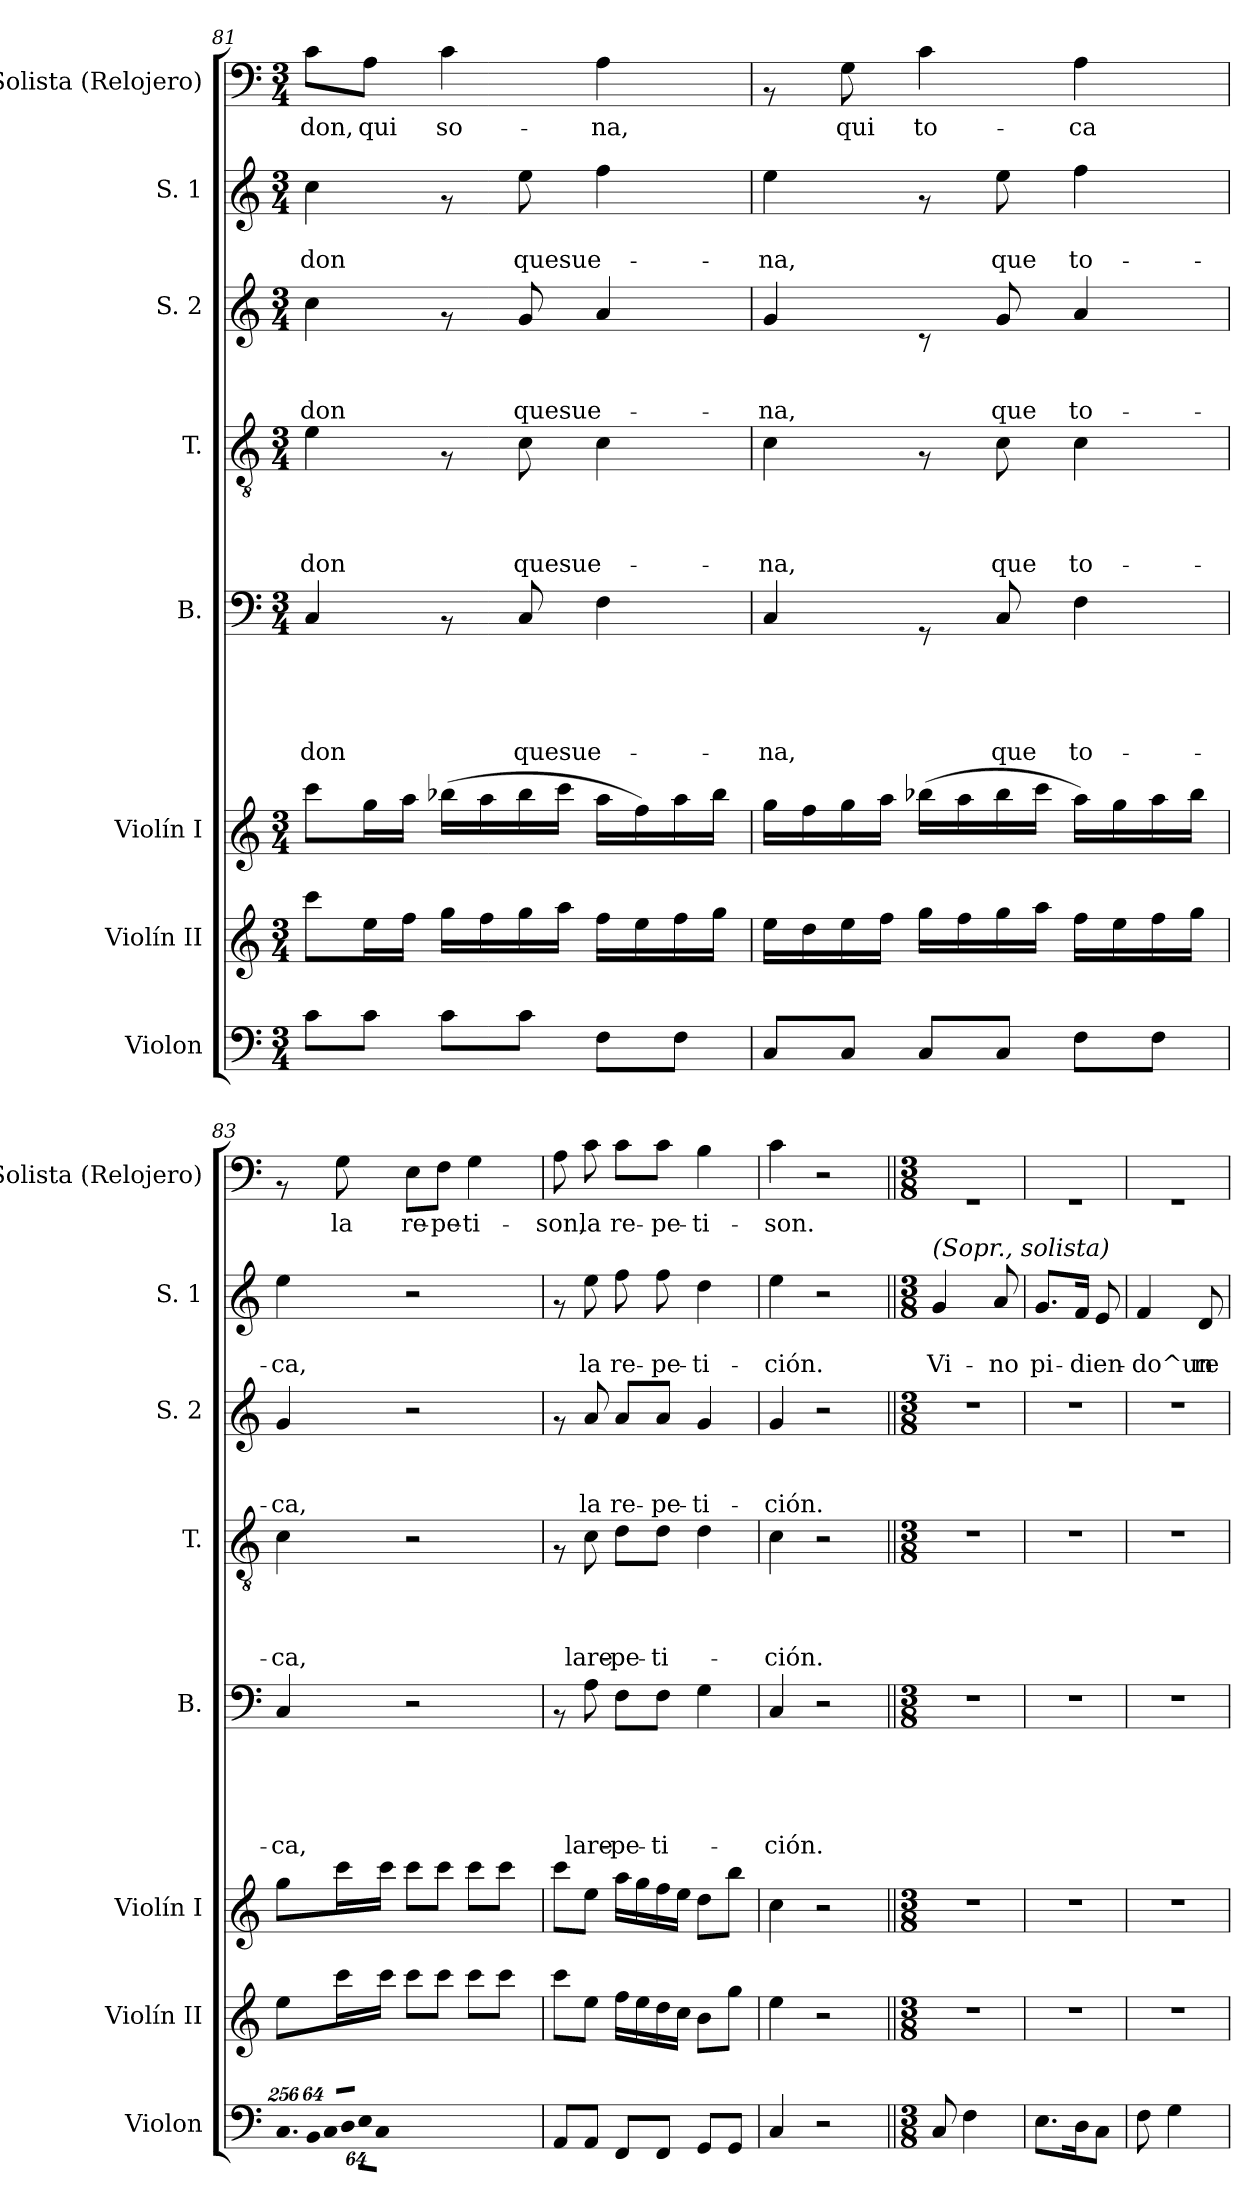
**kern	**kern	**kern	**kern	**text	**text	**text	**text	**text	**kern	**text	**text	**text	**text	**kern	**text	**text	**text	**kern	**text	**text	**kern	**text
*part8	*part7	*part6	*part5	*part5	*part5	*part5	*part5	*part5	*part4	*part4	*part4	*part4	*part4	*part3	*part3	*part3	*part3	*part2	*part2	*part2	*part1	*part1
*staff8	*staff7	*staff6	*staff5	*staff5	*staff5	*staff5	*staff5	*staff5	*staff4	*staff4	*staff4	*staff4	*staff4	*staff3	*staff3	*staff3	*staff3	*staff2	*staff2	*staff2	*staff1	*staff1
*I"Violon	*I"Violín II	*I"Violín I	*I"B.	*	*	*	*	*	*I"T.	*	*	*	*	*I"S. 2	*	*	*	*I"S. 1	*	*	*I"Solista (Relojero)	*
*I'Violon	*I'Violín II	*I'Violín I	*I'B.	*	*	*	*	*	*I'T.	*	*	*	*	*I'S. 2	*	*	*	*I'S. 1	*	*	*I'Solista (Relojero)	*
!!LO:LB:g=z
*clefF4	*clefG2	*clefG2	*clefF4	*	*	*	*	*	*clefGv2	*	*	*	*	*clefG2	*	*	*	*clefG2	*	*	*clefF4	*
*k[]	*k[]	*k[]	*k[]	*	*	*	*	*	*k[]	*	*	*	*	*k[]	*	*	*	*k[]	*	*	*k[]	*
*C:	*C:	*C:	*C:	*	*	*	*	*	*C:	*	*	*	*	*C:	*	*	*	*C:	*	*	*C:	*
*M3/4	*M3/4	*M3/4	*M3/4	*	*	*	*	*	*M3/4	*	*	*	*	*M3/4	*	*	*	*M3/4	*	*	*M3/4	*
=81	=81	=81	=81	=81	=81	=81	=81	=81	=81	=81	=81	=81	=81	=81	=81	=81	=81	=81	=81	=81	=81	=81
!	!	!	!	!	!	!	!	!LO:LY:b	!	!	!	!	!LO:LY:b	!	!	!	!LO:LY:b	!	!	!LO:LY:b	!	!LO:LY:b
8c\L	8ccc\L	8ccc\L	4C/	.	.	.	.	don	4e\	.	.	.	don	4cc\	.	.	don	4cc\	.	don	8c\L	don,
!	!	!	!	!	!	!	!	!	!	!	!	!	!	!	!	!	!	!	!	!	!	!LO:LY:b
8c\J	16ee\L	16gg\L	.	.	.	.	.	.	.	.	.	.	.	.	.	.	.	.	.	.	8A\J	qui
.	16ff\JJ	16aa\JJ	.	.	.	.	.	.	.	.	.	.	.	.	.	.	.	.	.	.	.	.
!	!	!	!	!	!	!	!	!	!	!	!	!	!	!	!	!	!	!	!	!	!	!LO:LY:b
8c\L	16gg\LL	(<16bb-X\LL	8rAA	.	.	.	.	.	8rF	.	.	.	.	8rf	.	.	.	8rf	.	.	4c\	so-
.	16ff\	16aa\	.	.	.	.	.	.	.	.	.	.	.	.	.	.	.	.	.	.	.	.
!	!	!	!	!	!	!	!	!LO:LY:b	!	!	!	!	!LO:LY:b	!	!	!	!LO:LY:b	!	!	!LO:LY:b	!	!
8c\J	16gg\	16bb-\	8C/	.	.	.	.	quesue-	8c\	.	.	.	quesue-	8g/	.	.	quesue-	8ee\	.	quesue-	.	.
.	16aa\JJ	16ccc\JJ	.	.	.	.	.	.	.	.	.	.	.	.	.	.	.	.	.	.	.	.
!	!	!	!	!	!	!	!	!	!	!	!	!	!	!	!	!	!	!	!	!	!	!LO:LY:b
8F\L	16ff\LL	16aa\LL	4F\	.	.	.	.	.	4c\	.	.	.	.	4a/	.	.	.	4ff\	.	.	4A\	-na,
.	16ee\	16ff\)	.	.	.	.	.	.	.	.	.	.	.	.	.	.	.	.	.	.	.	.
8F\J	16ff\	16aa\	.	.	.	.	.	.	.	.	.	.	.	.	.	.	.	.	.	.	.	.
.	16gg\JJ	16bb-\JJ	.	.	.	.	.	.	.	.	.	.	.	.	.	.	.	.	.	.	.	.
=82	=82	=82	=82	=82	=82	=82	=82	=82	=82	=82	=82	=82	=82	=82	=82	=82	=82	=82	=82	=82	=82	=82
!	!	!	!	!	!	!	!	!LO:LY:b	!	!	!	!	!LO:LY:b	!	!	!	!LO:LY:b	!	!	!LO:LY:b	!	!
8C/L	16ee\LL	16gg\LL	4C/	.	.	.	.	-na,	4c\	.	.	.	-na,	4g/	.	.	-na,	4ee\	.	-na,	8rAA	.
.	16dd\	16ff\	.	.	.	.	.	.	.	.	.	.	.	.	.	.	.	.	.	.	.	.
!	!	!	!	!	!	!	!	!	!	!	!	!	!	!	!	!	!	!	!	!	!	!LO:LY:b
8C/J	16ee\	16gg\	.	.	.	.	.	.	.	.	.	.	.	.	.	.	.	.	.	.	8G\	qui
.	16ff\JJ	16aa\JJ	.	.	.	.	.	.	.	.	.	.	.	.	.	.	.	.	.	.	.	.
!	!	!	!	!	!	!	!	!	!	!	!	!	!	!	!	!	!	!	!	!	!	!LO:LY:b
8C/L	16gg\LL	(<16bb-X\LL	8rGG	.	.	.	.	.	8rF	.	.	.	.	8rc	.	.	.	8rf	.	.	4c\	to-
.	16ff\	16aa\	.	.	.	.	.	.	.	.	.	.	.	.	.	.	.	.	.	.	.	.
!	!	!	!	!	!	!	!	!LO:LY:b	!	!	!	!	!LO:LY:b	!	!	!	!LO:LY:b	!	!	!LO:LY:b	!	!
8C/J	16gg\	16bb-\	8C/	.	.	.	.	que	8c\	.	.	.	que	8g/	.	.	que	8ee\	.	que	.	.
.	16aa\JJ	16ccc\JJ	.	.	.	.	.	.	.	.	.	.	.	.	.	.	.	.	.	.	.	.
!	!	!	!	!	!	!	!	!LO:LY:b	!	!	!	!	!LO:LY:b	!	!	!	!LO:LY:b	!	!	!LO:LY:b	!	!LO:LY:b
8F\L	16ff\LL	16aa\LL)	4F\	.	.	.	.	to-	4c\	.	.	.	to-	4a/	.	.	to-	4ff\	.	to-	4A\	-ca
.	16ee\	16gg\	.	.	.	.	.	.	.	.	.	.	.	.	.	.	.	.	.	.	.	.
8F\J	16ff\	16aa\	.	.	.	.	.	.	.	.	.	.	.	.	.	.	.	.	.	.	.	.
.	16gg\JJ	16bb-\JJ	.	.	.	.	.	.	.	.	.	.	.	.	.	.	.	.	.	.	.	.
=83	=83	=83	=83	=83	=83	=83	=83	=83	=83	=83	=83	=83	=83	=83	=83	=83	=83	=83	=83	=83	=83	=83
*Xbrackettup	*	*	*	*	*	*	*	*	*	*	*	*	*	*	*	*	*	*	*	*	*	*
!LO:N:vis=8.	!	!	!	!	!	!	!	!LO:LY:b	!	!	!	!	!LO:LY:b	!	!	!	!LO:LY:b	!	!	!LO:LY:b	!	!
4096%171C/	8ee\L	8gg\L	4C/	.	.	.	.	-ca,	4c\	.	.	.	-ca,	4g/	.	.	-ca,	4ee\	.	-ca,	8rAA	.
32ryy	.	.	.	.	.	.	.	.	.	.	.	.	.	.	.	.	.	.	.	.	.	.
1024ryy	.	.	.	.	.	.	.	.	.	.	.	.	.	.	.	.	.	.	.	.	.	.
!LO:N:vis=16	!	!	!	!	!	!	!	!	!	!	!	!	!	!	!	!	!	!	!	!	!	!
4096%57BB/	.	.	.	.	.	.	.	.	.	.	.	.	.	.	.	.	.	.	.	.	.	.
128ryy	.	.	.	.	.	.	.	.	.	.	.	.	.	.	.	.	.	.	.	.	.	.
512.ryy	.	.	.	.	.	.	.	.	.	.	.	.	.	.	.	.	.	.	.	.	.	.
!LO:N:vis=8	!	!	!	!	!	!	!	!	!	!	!	!	!	!	!	!	!	!	!	!	!	!
2048%57C/L	.	.	.	.	.	.	.	.	.	.	.	.	.	.	.	.	.	.	.	.	.	.
!	!	!	!	!	!	!	!	!	!	!	!	!	!	!	!	!	!	!	!	!	!	!LO:LY:b
.	16ccc\L	16ccc\L	.	.	.	.	.	.	.	.	.	.	.	.	.	.	.	.	.	.	8G\	la
!LO:N:vis=8	!	!	!	!	!	!	!	!	!	!	!	!	!	!	!	!	!	!	!	!	!	!
2048%57D/J	.	.	.	.	.	.	.	.	.	.	.	.	.	.	.	.	.	.	.	.	.	.
!LO:N:vis=8	!	!	!	!	!	!	!	!	!	!	!	!	!	!	!	!	!	!	!	!	!	!
2048%57E\L	.	.	.	.	.	.	.	.	.	.	.	.	.	.	.	.	.	.	.	.	.	.
!LO:N:vis=8	!	!	!	!	!	!	!	!	!	!	!	!	!	!	!	!	!	!	!	!	!	!
2048%57C\J	.	.	.	.	.	.	.	.	.	.	.	.	.	.	.	.	.	.	.	.	.	.
.	16ccc\JJ	16ccc\JJ	.	.	.	.	.	.	.	.	.	.	.	.	.	.	.	.	.	.	.	.
2ryy	.	.	.	.	.	.	.	.	.	.	.	.	.	.	.	.	.	.	.	.	.	.
!	!	!	!	!	!	!	!	!	!	!	!	!	!	!	!	!	!	!	!	!	!	!LO:LY:b
.	8ccc\L	8ccc\L	2r	.	.	.	.	.	2r	.	.	.	.	2r	.	.	.	2r	.	.	8E\L	re-
!	!	!	!	!	!	!	!	!	!	!	!	!	!	!	!	!	!	!	!	!	!	!LO:LY:b
.	8ccc\J	8ccc\J	.	.	.	.	.	.	.	.	.	.	.	.	.	.	.	.	.	.	8F\J	-pe-
!	!	!	!	!	!	!	!	!	!	!	!	!	!	!	!	!	!	!	!	!	!	!LO:LY:b
.	8ccc\L	8ccc\L	.	.	.	.	.	.	.	.	.	.	.	.	.	.	.	.	.	.	4G\	-ti-
.	8ccc\J	8ccc\J	.	.	.	.	.	.	.	.	.	.	.	.	.	.	.	.	.	.	.	.
32ryy	.	.	.	.	.	.	.	.	.	.	.	.	.	.	.	.	.	.	.	.	.	.
128ryy	.	.	.	.	.	.	.	.	.	.	.	.	.	.	.	.	.	.	.	.	.	.
1024ryy	.	.	.	.	.	.	.	.	.	.	.	.	.	.	.	.	.	.	.	.	.	.
=84	=84	=84	=84	=84	=84	=84	=84	=84	=84	=84	=84	=84	=84	=84	=84	=84	=84	=84	=84	=84	=84	=84
!	!	!	!	!	!	!	!	!	!	!	!	!	!	!	!	!	!	!	!	!	!	!LO:LY:b
8AA/L	8ccc\L	8ccc\L	8rAA	.	.	.	.	.	8rF	.	.	.	.	8rf	.	.	.	8rf	.	.	8A\	-son,
!	!	!	!	!	!	!	!	!LO:LY:b	!	!	!	!	!LO:LY:b	!	!	!	!LO:LY:b	!	!	!LO:LY:b	!	!LO:LY:b
8AA/J	8ee\J	8ee\J	8A\	.	.	.	.	lare-	8c\	.	.	.	lare-	8a/	.	.	la	8ee\	.	la	8c\	la
!	!	!	!	!	!	!	!	!LO:LY:b	!	!	!	!	!LO:LY:b	!	!	!	!LO:LY:b	!	!	!LO:LY:b	!	!LO:LY:b
8FF/L	16ff\LL	16aa\LL	8F\L	.	.	.	.	-pe-	8d\L	.	.	.	-pe-	8a/L	.	.	re-	8ff\	.	re-	8c\L	re-
.	16ee\	16gg\	.	.	.	.	.	.	.	.	.	.	.	.	.	.	.	.	.	.	.	.
!	!	!	!	!	!	!	!	!LO:LY:b	!	!	!	!	!LO:LY:b	!	!	!	!LO:LY:b	!	!	!LO:LY:b	!	!LO:LY:b
8FF/J	16dd\	16ff\	8F\J	.	.	.	.	-ti-	8d\J	.	.	.	-ti-	8a/J	.	.	-pe-	8ff\	.	-pe-	8c\J	-pe-
.	16cc\JJ	16ee\JJ	.	.	.	.	.	.	.	.	.	.	.	.	.	.	.	.	.	.	.	.
!	!	!	!	!	!	!	!	!	!	!	!	!	!	!	!	!	!LO:LY:b	!	!	!LO:LY:b	!	!LO:LY:b
8GG/L	8b\L	8dd\L	4G\	.	.	.	.	.	4d\	.	.	.	.	4g/	.	.	-ti-	4dd\	.	-ti-	4B\	-ti-
8GG/J	8gg\J	8bb\J	.	.	.	.	.	.	.	.	.	.	.	.	.	.	.	.	.	.	.	.
=85	=85	=85	=85	=85	=85	=85	=85	=85	=85	=85	=85	=85	=85	=85	=85	=85	=85	=85	=85	=85	=85	=85
!	!	!	!	!	!	!	!	!LO:LY:b	!	!	!	!	!LO:LY:b	!	!	!	!LO:LY:b	!	!	!LO:LY:b	!	!LO:LY:b
4C/	4ee\	4cc\	4C/	.	.	.	.	-ción.	4c\	.	.	.	-ción.	4g/	.	.	-ción.	4ee\	.	-ción.	4c\	-son.
2r	2r	2r	2r	.	.	.	.	.	2r	.	.	.	.	2r	.	.	.	2r	.	.	2r	.
!!LO:PB:g=z
=86||	=86||	=86||	=86||	=86||	=86||	=86||	=86||	=86||	=86||	=86||	=86||	=86||	=86||	=86||	=86||	=86||	=86||	=86||	=86||	=86||	=86||	=86||
*M3/8	*M3/8	*M3/8	*M3/8	*	*	*	*	*	*M3/8	*	*	*	*	*M3/8	*	*	*	*M3/8	*	*	*M3/8	*
!	!	!	!	!	!	!	!	!	!	!	!	!	!	!	!	!	!	!LO:TX:a:i:t=(Sopr., solista)	!	!	!	!
!	!	!	!	!	!	!	!	!	!	!	!	!	!	!	!	!	!	!	!	!LO:LY:b	!	!
8C/	4.r	4.r	4.r	.	.	.	.	.	4.r	.	.	.	.	4.r	.	.	.	4g/	.	Vi-	4.rGG	.
4F\	.	.	.	.	.	.	.	.	.	.	.	.	.	.	.	.	.	.	.	.	.	.
!	!	!	!	!	!	!	!	!	!	!	!	!	!	!	!	!	!	!	!	!LO:LY:b	!	!
.	.	.	.	.	.	.	.	.	.	.	.	.	.	.	.	.	.	8a/	.	-no	.	.
=87	=87	=87	=87	=87	=87	=87	=87	=87	=87	=87	=87	=87	=87	=87	=87	=87	=87	=87	=87	=87	=87	=87
!	!	!	!	!	!	!	!	!	!	!	!	!	!	!	!	!	!	!	!	!LO:LY:b	!	!
8.E\L	4.r	4.r	4.r	.	.	.	.	.	4.r	.	.	.	.	4.r	.	.	.	8.g/L	.	pi-	4.rGG	.
!	!	!	!	!	!	!	!	!	!	!	!	!	!	!	!	!	!	!	!	!LO:LY:b	!	!
16D\k	.	.	.	.	.	.	.	.	.	.	.	.	.	.	.	.	.	16f/Jk	.	-dien-	.	.
8C\J	.	.	.	.	.	.	.	.	.	.	.	.	.	.	.	.	.	8e/	.	.	.	.
=88	=88	=88	=88	=88	=88	=88	=88	=88	=88	=88	=88	=88	=88	=88	=88	=88	=88	=88	=88	=88	=88	=88
!	!	!	!	!	!	!	!	!	!	!	!	!	!	!	!	!	!	!	!	!LO:LY:b	!	!
8F\	4.r	4.r	4.r	.	.	.	.	.	4.r	.	.	.	.	4.r	.	.	.	4f/	.	-do^un	4.rGG	.
4G\	.	.	.	.	.	.	.	.	.	.	.	.	.	.	.	.	.	.	.	.	.	.
!	!	!	!	!	!	!	!	!	!	!	!	!	!	!	!	!	!	!	!	!LO:LY:b	!	!
.	.	.	.	.	.	.	.	.	.	.	.	.	.	.	.	.	.	8d/	.	re-	.	.
=	=	=	=	=	=	=	=	=	=	=	=	=	=	=	=	=	=	=	=	=	=	=
*-	*-	*-	*-	*-	*-	*-	*-	*-	*-	*-	*-	*-	*-	*-	*-	*-	*-	*-	*-	*-	*-	*-
